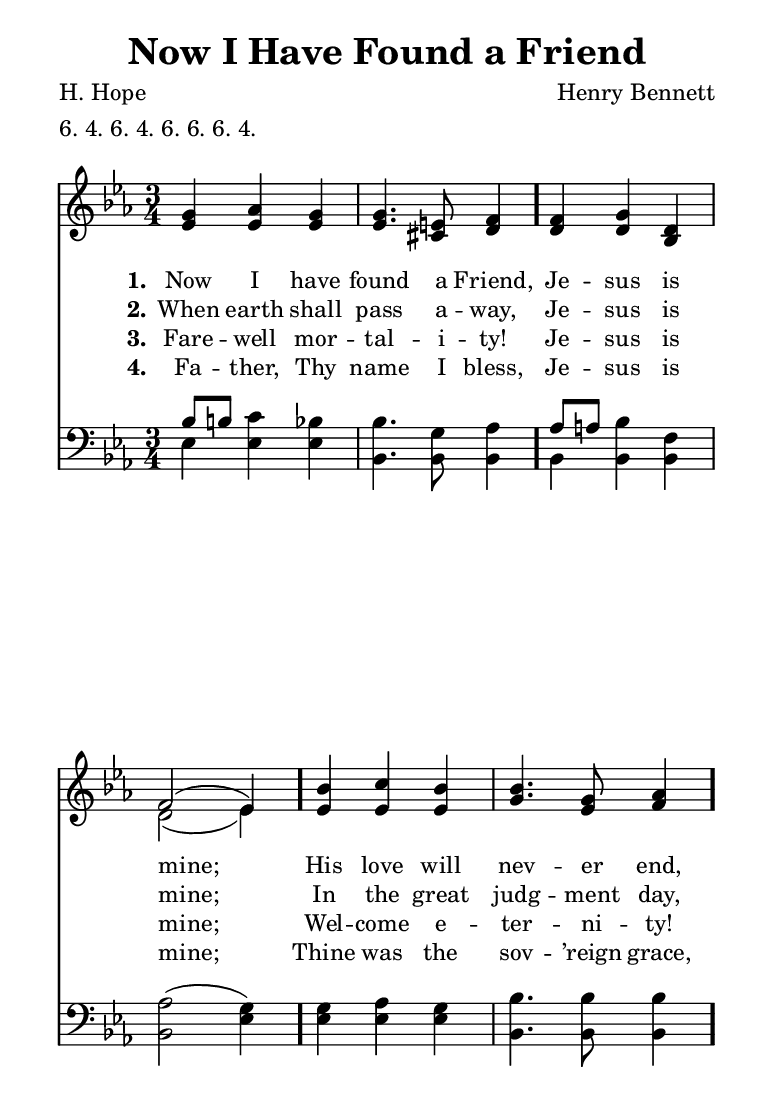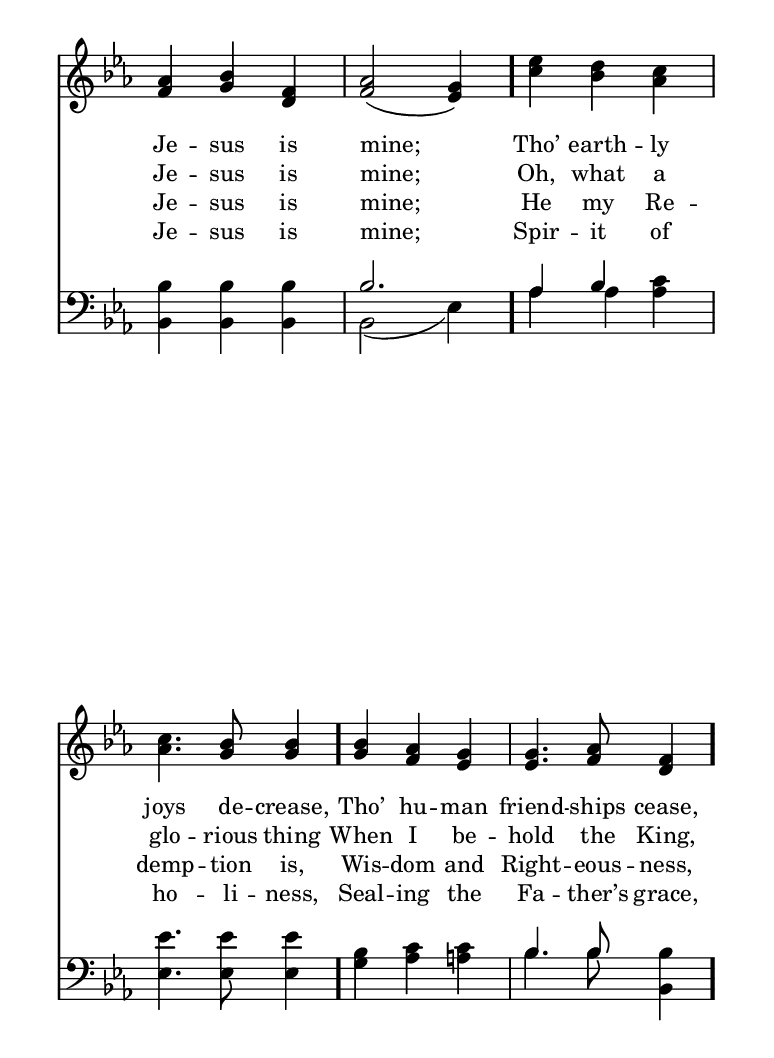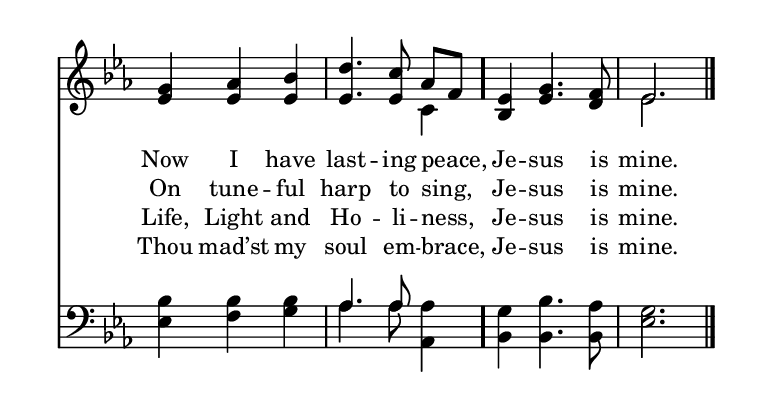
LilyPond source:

\include "common/global.ily"
\paper {
  \include "common/paper.ily"
  ragged-last-bottom = ##t
  system-system-spacing.padding = 11
}

\header{
  hymnnumber = "233"
  title = "Now I Have Found a Friend"
  tunename = "Jesus Mine"
  meter = "6. 4. 6. 4. 6. 6. 6. 4."
  poet = "H. Hope"
  composer = "Henry Bennett"
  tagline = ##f
}

global = {
  \include "common/overrides.ily"
  \override Staff.TimeSignature.style = #'numbered
  \time 3/4
  \override Score.MetronomeMark.transparent = ##t % hide all fermata changes too
  \tempo 4=90
  \key ees \major
  \autoBeamOff
}

notesSoprano = {
\global
\relative c'' {

  g4 aes g | g4. e8 f4 |
  f4 g d | f2( ees4) |
  bes'4 c bes | bes4. g8 aes4 |
  aes4 bes f | aes2( g4) |
  ees'4 d c | c4. bes8 bes4 |
  bes4 aes g | g4. aes8 f4 |
  g4 aes bes | d4. c8 aes8[ f] |
  ees4 g4. f8 | ees2. |

  \bar "|."

}
}

notesAlto = {
\global
\relative e' {

  ees4 ees ees | ees4. cis8 d4 |
  d4 d bes | d2( ees4) |
  ees4 ees ees | g4. ees8 f4 |
  f4 g d | f2( ees4) |
  c'4 bes aes | aes4. g8 g4 |
  g4 f ees | ees4. f8 d4 |
  ees4 ees ees | ees4. ees8 c4 |
  bes4 ees4. d8 | ees2. |

}
}

notesTenor = {
\global
\relative a {

  bes8[ b] c4 bes4 | bes4. g8 aes4 |
  aes8[ a] bes4 f | aes2( g4) |
  g4 aes g | bes4. bes8 bes4 |
  bes4 bes bes | bes2. |
  aes4 bes c | ees4. ees8 ees4 |
  bes4 c c | bes4. bes8 bes4 |
  bes4 bes bes | aes4. aes8 aes4 |
  g4 bes4. aes8 | g2. |

}
}

notesBass = {
\global
\relative f {

  ees4 ees ees | bes4. bes8 bes4 |
  bes4 bes bes | bes2( ees4) |
  ees4 ees ees | bes4. bes8 bes4 |
  bes4 bes bes | bes2( ees4) |
  aes4 aes aes | ees4. ees8 ees4 |
  g4 aes a | bes4. bes8 bes,4 |
  ees4 f g | aes4. aes8 aes,4 |
  bes4 bes4. bes8 | ees2. |

}
}

wordsA = \lyricmode {
\set stanza = "1."

Now I have found a Friend, \bar "."
Je -- sus is mine; \bar "."
His love will nev -- er end, \bar "."
Je -- sus is mine; \bar "."
Tho’ earth -- ly joys de -- crease, \bar "."
Tho’ hu -- man friend -- ships cease, \bar "."
Now I have last -- ing peace, \bar "."
Je -- sus is mine. \bar "."

}

wordsB = \lyricmode {
\set stanza = "2."

When earth shall pass a -- way,
Je -- sus is mine;
In the great judg -- ment day,
Je -- sus is mine;
Oh, what a glo -- rious thing
When I be -- hold the King,
On tune -- ful harp to sing,
Je -- sus is mine.

}

wordsC = \lyricmode {
\set stanza = "3."

Fare -- well mor -- tal -- i -- ty!
Je -- sus is mine;
Wel -- come e -- ter -- ni -- ty!
Je -- sus is mine;
He my Re -- demp -- tion is,
Wis -- dom and Right -- eous -- ness,
Life, Light and Ho -- li -- ness,
Je -- sus is mine.

}

wordsD = \lyricmode {
\set stanza = "4."

Fa -- ther, Thy name I bless,
Je -- sus is mine;
Thine was the sov -- ’reign grace,
Je -- sus is mine;
Spir -- it of ho -- li -- ness,
Seal -- ing the Fa -- ther’s grace,
Thou mad’st my soul em -- brace,
Je -- sus is mine.

}

\score {
  \context ChoirStaff <<
    \context Staff = upper <<
      \set Staff.autoBeaming = ##f
      \set ChoirStaff.systemStartDelimiter = #'SystemStartBar
      \set ChoirStaff.printPartCombineTexts = ##f
      \partcombine #'(2 . 9) \notesSoprano \notesAlto
      \context NullVoice = sopranos { \voiceOne << \notesSoprano >> }
      \context NullVoice = altos { \voiceTwo << \notesAlto >> }
      \context Lyrics = one   \lyricsto sopranos \wordsA
      \context Lyrics = two   \lyricsto sopranos \wordsB
      \context Lyrics = three \lyricsto sopranos \wordsC
      \context Lyrics = four  \lyricsto sopranos \wordsD
    >>
    \context Staff = men <<
      \set Staff.autoBeaming = ##f
      \clef bass
      \set ChoirStaff.printPartCombineTexts = ##f
      \partcombine #'(2 . 9) \notesTenor \notesBass
      \context NullVoice = tenors { \voiceOne << \notesTenor >> }
      \context NullVoice = basses { \voiceTwo << \notesBass >> }
    >>
  >>
  \layout {
    \include "common/layout.ily"
  }
  \midi{
    \include "common/midi.ily"
  }
}

\version "2.19.49"  % necessary for upgrading to future LilyPond versions.

% vi:set et ts=2 sw=2 ai nocindent syntax=lilypond:
